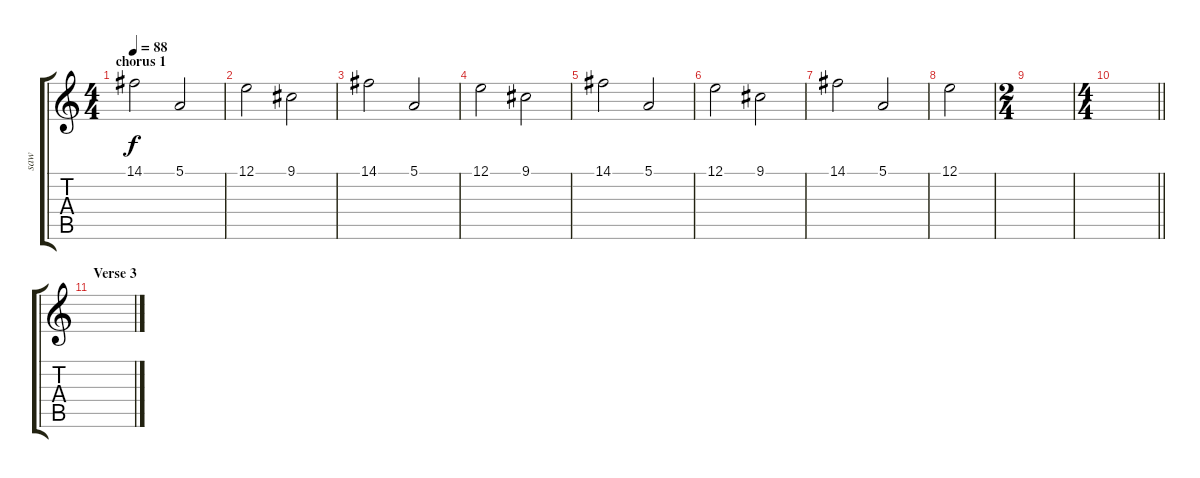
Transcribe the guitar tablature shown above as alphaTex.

\track ("saw" "saw") {instrument stringensemble1}
\staff {score tabs}
\tuning (E4 B3 G3 D3 A2 E2) {hide}
\ts (4 4)
\section ("" "chorus 1")
\tempo 88
\clef g2
\ks c
14.1.2{dy f} 5.1.2 |
12.1.2 9.1.2 |
14.1.2 5.1.2 |
12.1.2 9.1.2 |
14.1.2 5.1.2 |
12.1.2 9.1.2 |
14.1.2 5.1.2 |
12.1.2 |
\ts (2 4)
|
\ts (4 4)
\barLineRight lightlight
|
\section ("" "Verse 3")
